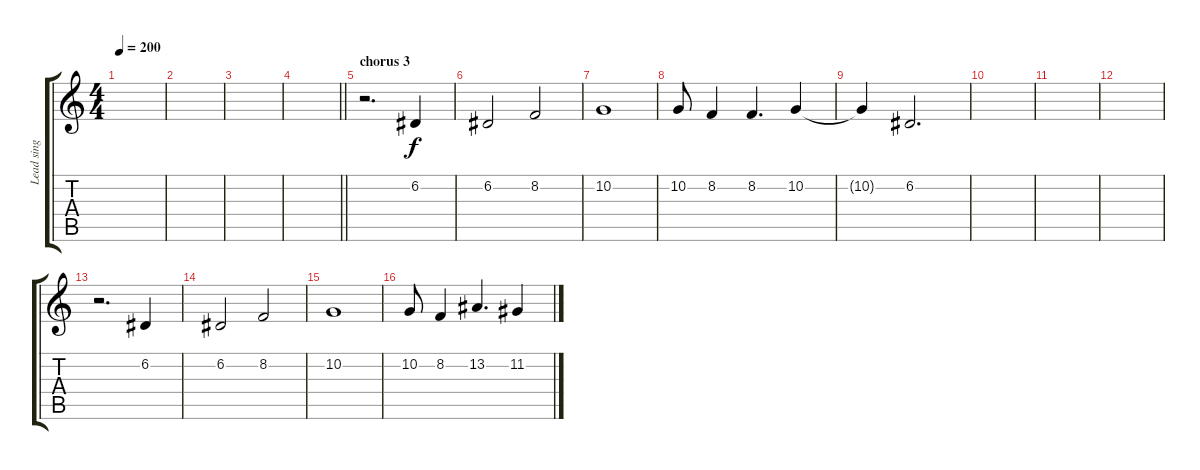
\track ("Lead sing" "Lead sing") {instrument pad1newage}
\staff {score tabs}
\tuning (D4 A3 F3 C3 G2 C2) {hide}
\ts (4 4)
\tempo 200
\clef g2
\ks c
|
|
|
\barLineRight lightlight
|
\section ("" "chorus 3")
r.2{d} 6.2.4 |
6.2.2 8.2.2 |
10.2.1 |
10.2.8 8.2.4 8.2.4{d} 10.2.4 |
10.2{t}.4 6.2.2{d} |
|
|
|
r.2{d} 6.2.4 |
6.2.2 8.2.2 |
10.2.1 |
10.2.8 8.2.4 13.2.4{d} 11.2.4
